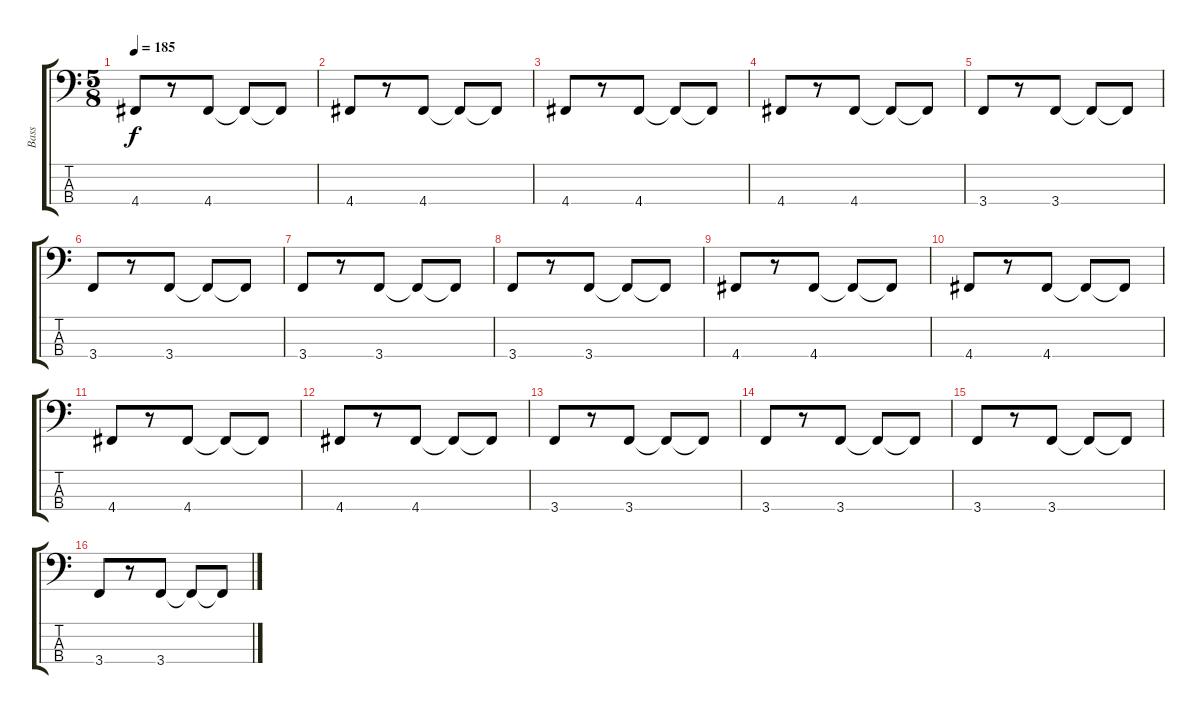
\track ("Bass" "Bass") {instrument electricbassfinger}
\staff {score tabs}
\tuning (G2 D2 A1 D1) {hide}
\ts (5 8)
\tempo 185
\clef f4
\ks c
4.4.8{dy f} r.8 4.4.8 4.4{t}.8 4.4{t}.8 |
4.4.8 r.8 4.4.8 4.4{t}.8 4.4{t}.8 |
4.4.8 r.8 4.4.8 4.4{t}.8 4.4{t}.8 |
4.4.8 r.8 4.4.8 4.4{t}.8 4.4{t}.8 |
3.4.8 r.8 3.4.8 3.4{t}.8 3.4{t}.8 |
3.4.8 r.8 3.4.8 3.4{t}.8 3.4{t}.8 |
3.4.8 r.8 3.4.8 3.4{t}.8 3.4{t}.8 |
3.4.8 r.8 3.4.8 3.4{t}.8 3.4{t}.8 |
4.4.8 r.8 4.4.8 4.4{t}.8 4.4{t}.8 |
4.4.8 r.8 4.4.8 4.4{t}.8 4.4{t}.8 |
4.4.8 r.8 4.4.8 4.4{t}.8 4.4{t}.8 |
4.4.8 r.8 4.4.8 4.4{t}.8 4.4{t}.8 |
3.4.8 r.8 3.4.8 3.4{t}.8 3.4{t}.8 |
3.4.8 r.8 3.4.8 3.4{t}.8 3.4{t}.8 |
3.4.8 r.8 3.4.8 3.4{t}.8 3.4{t}.8 |
3.4.8 r.8 3.4.8 3.4{t}.8 3.4{t}.8
